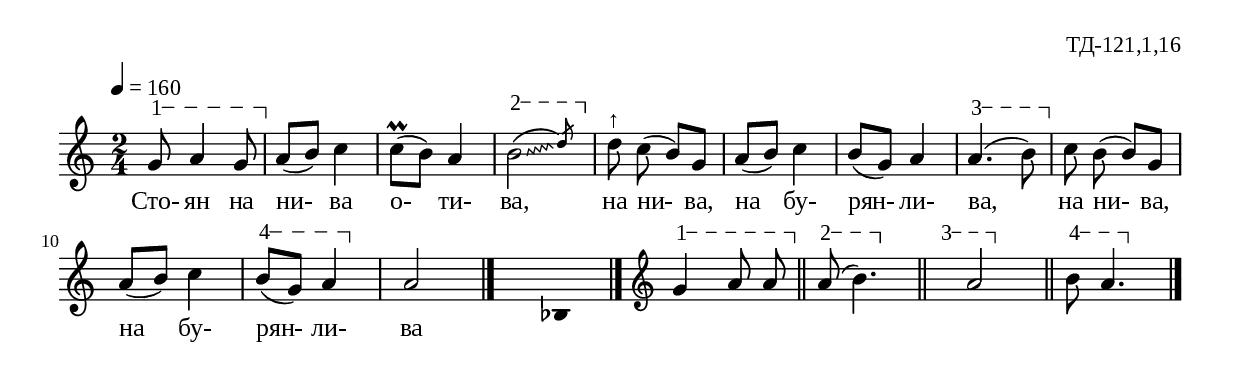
%{
TD_121_1_16
%}

\include "td-preamble.ly"

\score {
\relative c'' {
 \tempo 4 = 160
 \time 2/4
\varA
g8\startTextSpan a4 g8\stopTextSpan | 
a8( b) c4 | c8\prall([ b)] a4 | 
\override Glissando #'style = #'zigzag
\varB
\noteFix \afterGrace b2\startTextSpan\(\glissando { \stdB d8\stopTextSpan\) \stdE } |
d8^"↑" c8\noBeam( b) g | a( b) c4 | b8( g) a4 |
\varC
a4.\startTextSpan( b8\stopTextSpan) | 
c8 b8\noBeam( b) g | a( b) c4 | 
\varD
b8\startTextSpan( g) a4\stopTextSpan | 
a2
 \bar "|." 
 s4 \fixB bes,4 \fixC
 \bar "|."
 \endm
\varA
g'4\startTextSpan a8\noBeam a8\stopTextSpan \bar "||"
\varB
a8\startTextSpan( b4.\stopTextSpan) \bar "||"
\varC
\set Score.measureLength = #(ly:make-moment 3 4)
s4\startTextSpan a2\stopTextSpan \bar "||"
\set Score.measureLength = #(ly:make-moment 2 4)
\varD
b8\startTextSpan a4.\stopTextSpan 
 \bar "|."
}
\addlyrics { Сто- ян на ни- ва о- ти- ва, на ни- ва, на бу- рян- ли- ва, 
на ни- ва, на бу- рян- ли- ва }
%
\layout {
  indent = #0
  line-width = 190\mm
  ragged-right=##f
}
%
\midi { 
	\context {
		\Score
		tempoWholesPerMinute = #(ly:make-moment 160 4)
		}
	}
}
%
\header{
  opus = "ТД-121,1,16"
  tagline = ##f
}


